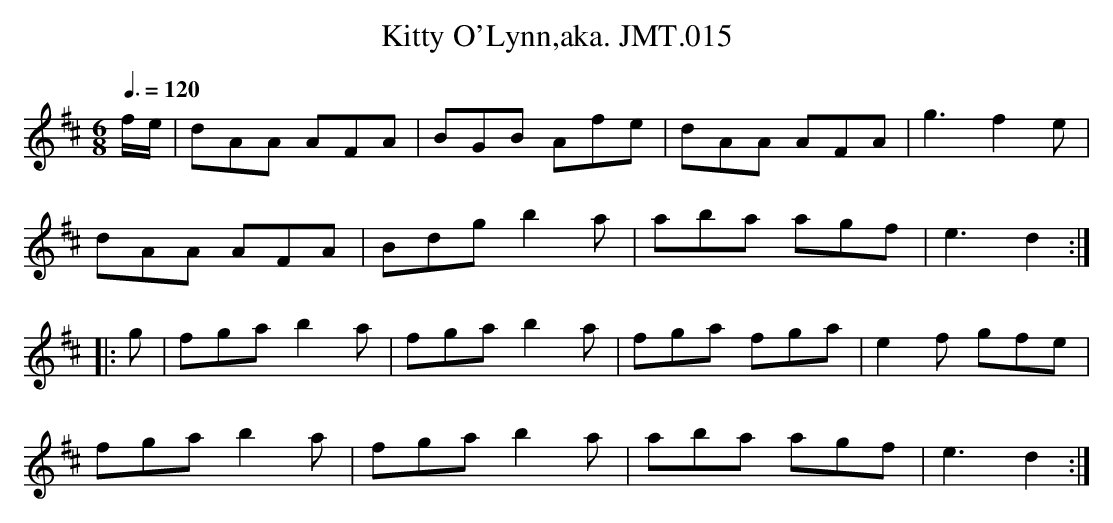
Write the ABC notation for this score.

X:1
T:Kitty O'Lynn,aka. JMT.015
M:6/8
L:1/8
Q:3/8=120
K:D
f/e/|dAA AFA|BGB Afe|dAA AFA|g3f2e|
dAA AFA|Bdgb2a|aba agf|e3d2:|
|:g|fgab2a|fgab2a|fga fga|e2f gfe|
fgab2a|fgab2a|aba agf|e3d2:|
